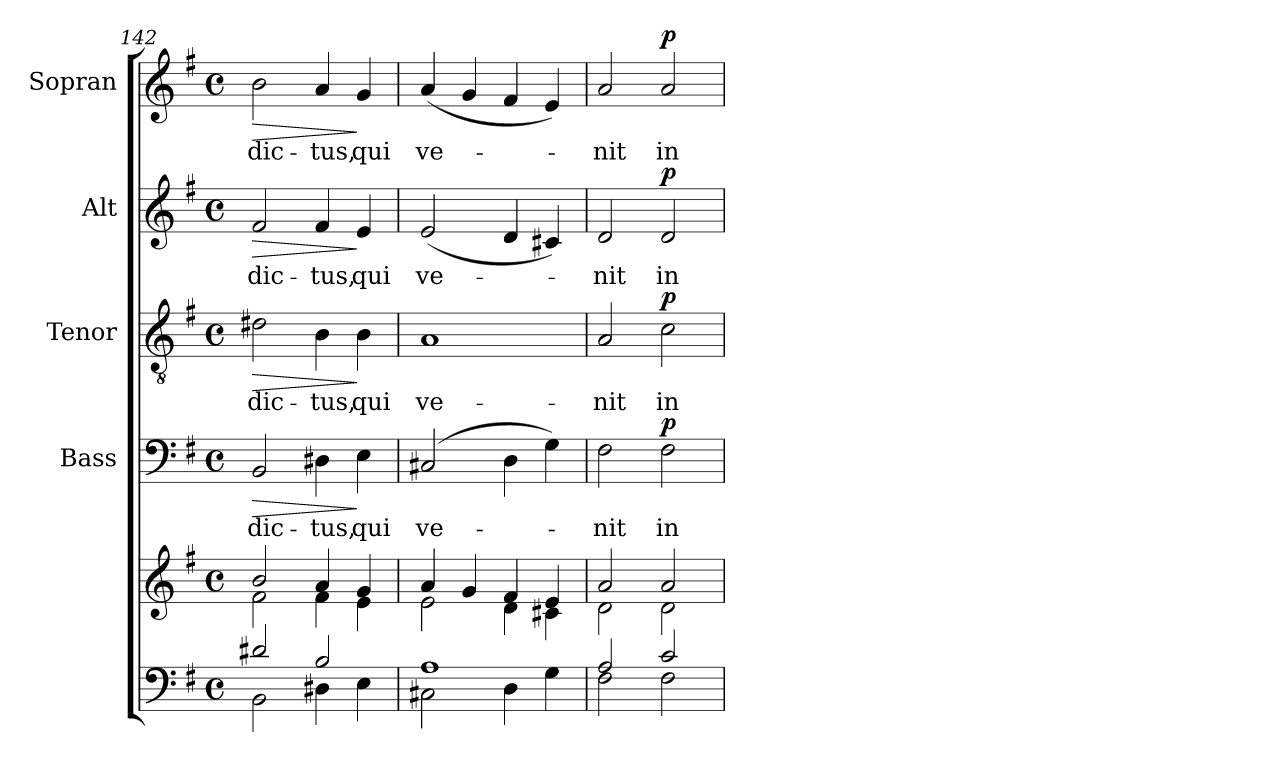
**kern	**kern	**kern	**text	**dynam	**kern	**text	**dynam	**kern	**text	**dynam	**kern	**text	**dynam
*part5	*part5	*part4	*part4	*part4	*part3	*part3	*part3	*part2	*part2	*part2	*part1	*part1	*part1
*staff6	*staff5	*staff4	*staff4	*staff4	*staff3	*staff3	*staff3	*staff2	*staff2	*staff2	*staff1	*staff1	*staff1
*	*	*I"Bass	*	*	*I"Tenor	*	*	*I"Alt	*	*	*I"Sopran	*	*
*	*	*I'B.	*	*	*I'T.	*	*	*I'A.	*	*	*I'S.	*	*
*clefF4	*clefG2	*clefF4	*	*	*clefGv2	*	*	*clefG2	*	*	*clefG2	*	*
*k[f#]	*k[f#]	*k[f#]	*	*	*k[f#]	*	*	*k[f#]	*	*	*k[f#]	*	*
*G:	*G:	*G:	*	*	*G:	*	*	*G:	*	*	*G:	*	*
*M4/4	*M4/4	*M4/4	*	*	*M4/4	*	*	*M4/4	*	*	*M4/4	*	*
*met(c)	*met(c)	*met(c)	*	*	*met(c)	*	*	*met(c)	*	*	*met(c)	*	*
=142	=142	=142	=142	=142	=142	=142	=142	=142	=142	=142	=142	=142	=142
*^	*^	*	*	*	*	*	*	*	*	*	*	*	*
!	!	!	!	!	!LO:LY:b	!LO:HP:b	!	!LO:LY:b	!LO:HP:b	!	!LO:LY:b	!LO:HP:b	!	!LO:LY:b	!LO:HP:b
2d#X/	2BB\	2b/	2f#\	2BB/	-dic-	>	2d#X\	-dic-	>	2f#/	-dic-	>	2b\	-dic-	>
!	!	!	!	!	!LO:LY:b	!	!	!LO:LY:b	!	!	!LO:LY:b	!	!	!LO:LY:b	!
2B/	4D#X\	4a/	4f#\	4D#X\	-tus,	.	4B\	-tus,	.	4f#/	-tus,	.	4a/	-tus,	.
!	!	!	!	!	!LO:LY:b	!	!	!LO:LY:b	!	!	!LO:LY:b	!	!	!LO:LY:b	!
.	4E\	4g/	4e\	4E\	qui	]	4B\	qui	]	4e/	qui	]	4g/	qui	]
=143	=143	=143	=143	=143	=143	=143	=143	=143	=143	=143	=143	=143	=143	=143	=143
!	!	!	!	!	!LO:LY:b	!	!	!LO:LY:b	!	!	!LO:LY:b	!	!	!LO:LY:b	!
1A	2C#X\	4a/	2e\	(2C#X/	ve-	.	1A	ve-	.	(<2e/	ve-	.	(<4a/	ve-	.
.	.	4g/	.	.	.	.	.	.	.	.	.	.	4g/	.	.
.	4D\	4f#/	4d\	4D\	.	.	.	.	.	4d/	.	.	4f#/	.	.
.	4G\	4e/	4c#X\	4G\)	.	.	.	.	.	4c#X/)	.	.	4e/)	.	.
=144	=144	=144	=144	=144	=144	=144	=144	=144	=144	=144	=144	=144	=144	=144	=144
!	!	!	!	!	!LO:LY:b	!	!	!LO:LY:b	!	!	!LO:LY:b	!	!	!LO:LY:b	!
2A/	2F#\	2a/	2d\	2F#\	-nit	.	2A/	-nit	.	2d/	-nit	.	2a/	-nit	.
!	!	!	!	!	!LO:LY:b	!LO:DY:a	!	!LO:LY:b	!LO:DY:a	!	!LO:LY:b	!LO:DY:a	!	!LO:LY:b	!LO:DY:a
2c/	2F#\	2a/	2d\	2F#\	in	p	2c\	in	p	2d/	in	p	2a/	in	p
*v	*v	*	*	*	*	*	*	*	*	*	*	*	*	*	*
*	*v	*v	*	*	*	*	*	*	*	*	*	*	*	*
=	=	=	=	=	=	=	=	=	=	=	=	=	=
*-	*-	*-	*-	*-	*-	*-	*-	*-	*-	*-	*-	*-	*-
